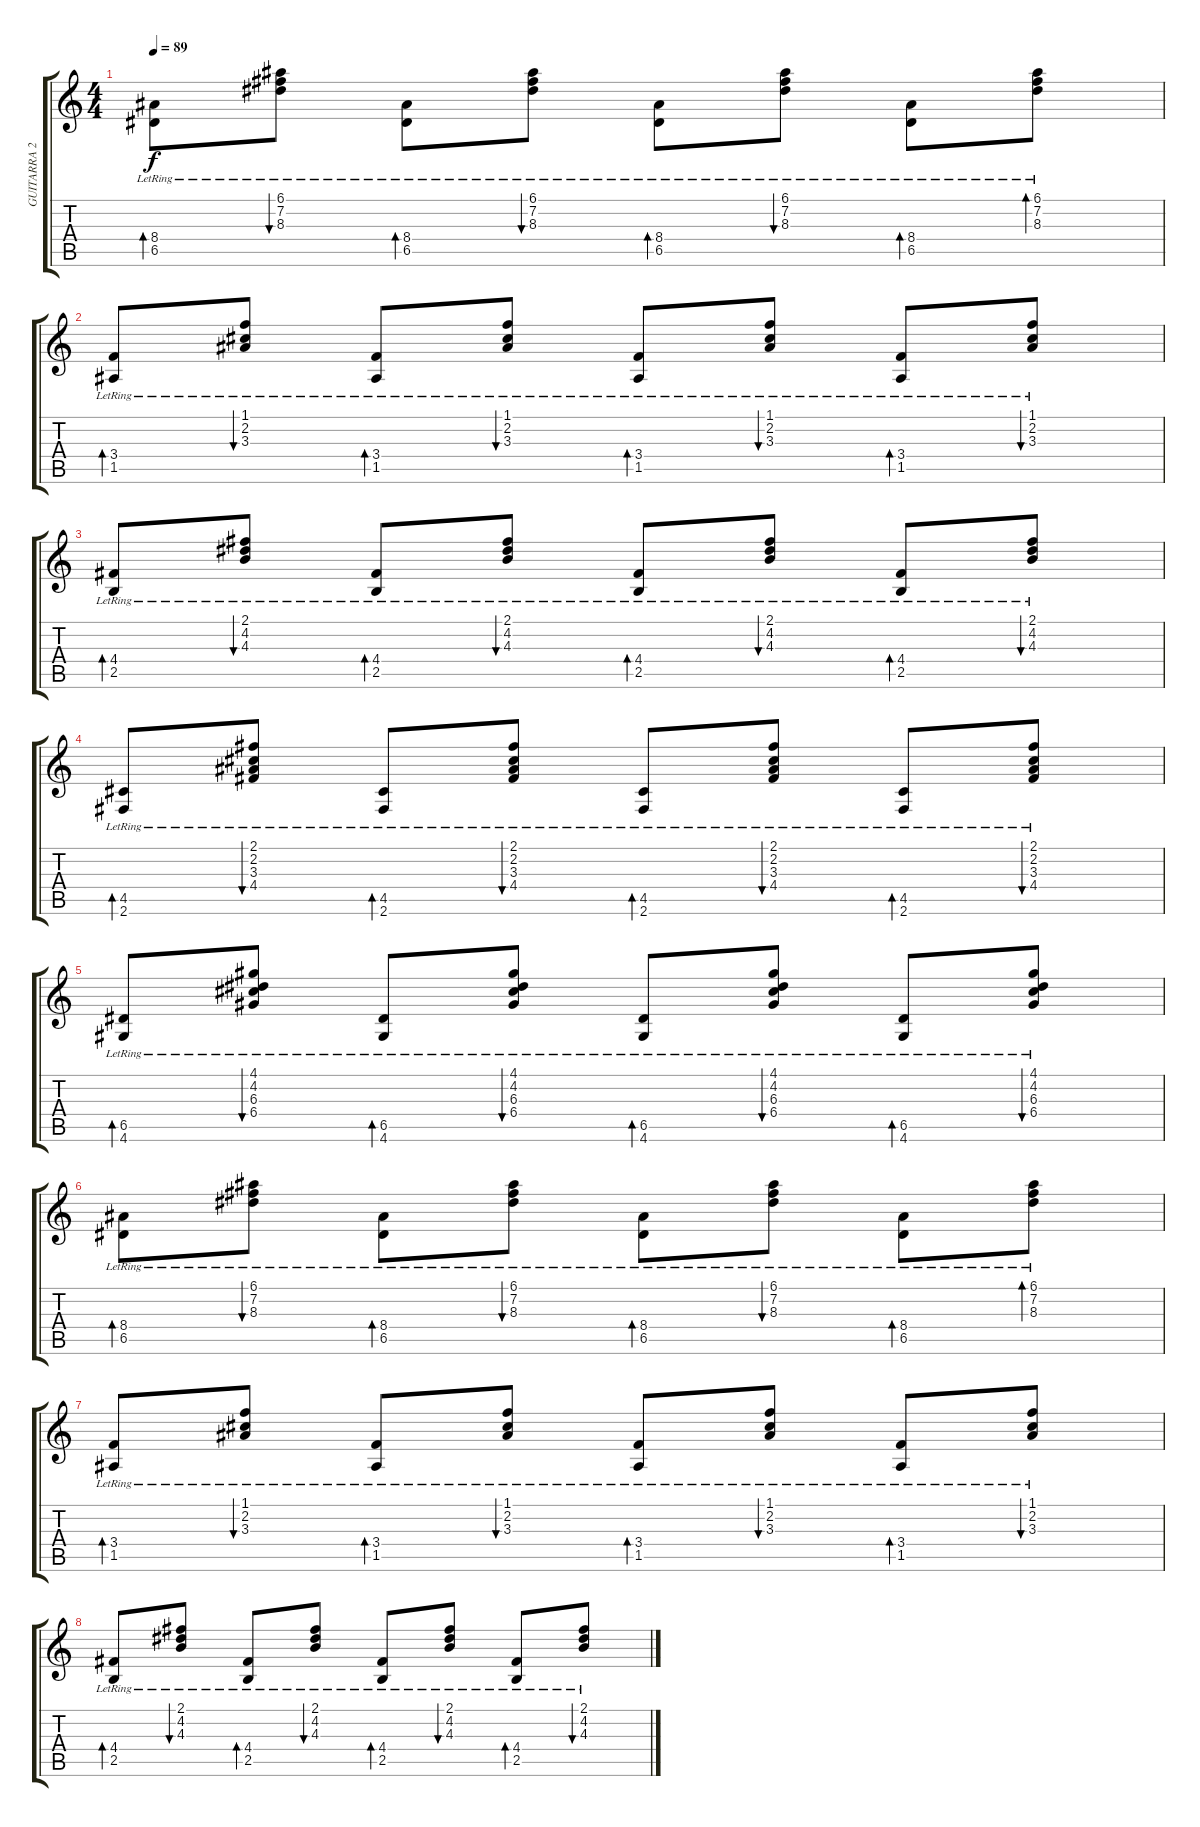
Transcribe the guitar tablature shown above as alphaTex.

\track ("GUITARRA 2" "GUITARRA 2") {instrument acousticguitarsteel}
\staff {score tabs}
\tuning (E4 B3 G3 D3 A2 E2) {hide}
\ts (4 4)
\section ("" "")
\tempo 89
\clef g2
\ks c
(8.4{lr} 6.5{lr}).8{bd 60 dy f} (6.1{lr} 7.2{lr} 8.3{lr}).8{bu 60} (8.4{lr} 6.5{lr}).8{bd 60} (6.1{lr} 7.2{lr} 8.3{lr}).8{bu 60} (8.4{lr} 6.5{lr}).8{bd 60} (6.1{lr} 7.2{lr} 8.3{lr}).8{bu 60} (8.4{lr} 6.5{lr}).8{bd 60} (6.1{lr} 7.2{lr} 8.3{lr}).8{bd 60} |
(3.4{lr} 1.5{lr}).8{bd 60} (1.1{lr} 2.2{lr} 3.3{lr}).8{bu 60} (3.4{lr} 1.5{lr}).8{bd 60} (1.1{lr} 2.2{lr} 3.3{lr}).8{bu 60} (3.4{lr} 1.5{lr}).8{bd 60} (1.1{lr} 2.2{lr} 3.3{lr}).8{bu 60} (3.4{lr} 1.5{lr}).8{bd 60} (1.1{lr} 2.2{lr} 3.3{lr}).8{bu 60} |
(4.4{lr} 2.5{lr}).8{bd 60} (2.1{lr} 4.2{lr} 4.3{lr}).8{bu 60} (4.4{lr} 2.5{lr}).8{bd 60} (2.1{lr} 4.2{lr} 4.3{lr}).8{bu 60} (4.4{lr} 2.5{lr}).8{bd 60} (2.1{lr} 4.2{lr} 4.3{lr}).8{bu 60} (4.4{lr} 2.5{lr}).8{bd 60} (2.1{lr} 4.2{lr} 4.3{lr}).8{bu 60} |
(4.5{lr} 2.6{lr}).8{bd 60} (2.1{lr} 2.2{lr} 3.3{lr} 4.4{lr}).8{bu 60} (4.5{lr} 2.6{lr}).8{bd 60} (2.1{lr} 2.2{lr} 3.3{lr} 4.4{lr}).8{bu 60} (4.5{lr} 2.6{lr}).8{bd 60} (2.1{lr} 2.2{lr} 3.3{lr} 4.4{lr}).8{bu 60} (4.5{lr} 2.6{lr}).8{bd 60} (2.1{lr} 2.2{lr} 3.3{lr} 4.4{lr}).8{bu 60} |
(6.5{lr} 4.6{lr}).8{bd 60} (4.1{lr} 4.2{lr} 6.3{lr} 6.4{lr}).8{bu 60} (6.5{lr} 4.6{lr}).8{bd 60} (4.1{lr} 4.2{lr} 6.3{lr} 6.4{lr}).8{bu 60} (6.5{lr} 4.6{lr}).8{bd 60} (4.1{lr} 4.2{lr} 6.3{lr} 6.4{lr}).8{bu 60} (6.5{lr} 4.6{lr}).8{bd 60} (4.1{lr} 4.2{lr} 6.3{lr} 6.4{lr}).8{bu 60} |
(8.4{lr} 6.5{lr}).8{bd 60} (6.1{lr} 7.2{lr} 8.3{lr}).8{bu 60} (8.4{lr} 6.5{lr}).8{bd 60} (6.1{lr} 7.2{lr} 8.3{lr}).8{bu 60} (8.4{lr} 6.5{lr}).8{bd 60} (6.1{lr} 7.2{lr} 8.3{lr}).8{bu 60} (8.4{lr} 6.5{lr}).8{bd 60} (6.1{lr} 7.2{lr} 8.3{lr}).8{bd 60} |
(3.4{lr} 1.5{lr}).8{bd 60} (1.1{lr} 2.2{lr} 3.3{lr}).8{bu 60} (3.4{lr} 1.5{lr}).8{bd 60} (1.1{lr} 2.2{lr} 3.3{lr}).8{bu 60} (3.4{lr} 1.5{lr}).8{bd 60} (1.1{lr} 2.2{lr} 3.3{lr}).8{bu 60} (3.4{lr} 1.5{lr}).8{bd 60} (1.1{lr} 2.2{lr} 3.3{lr}).8{bu 60} |
(4.4{lr} 2.5{lr}).8{bd 60} (2.1{lr} 4.2{lr} 4.3{lr}).8{bu 60} (4.4{lr} 2.5{lr}).8{bd 60} (2.1{lr} 4.2{lr} 4.3{lr}).8{bu 60} (4.4{lr} 2.5{lr}).8{bd 60} (2.1{lr} 4.2{lr} 4.3{lr}).8{bu 60} (4.4{lr} 2.5{lr}).8{bd 60} (2.1{lr} 4.2{lr} 4.3{lr}).8{bu 60}
